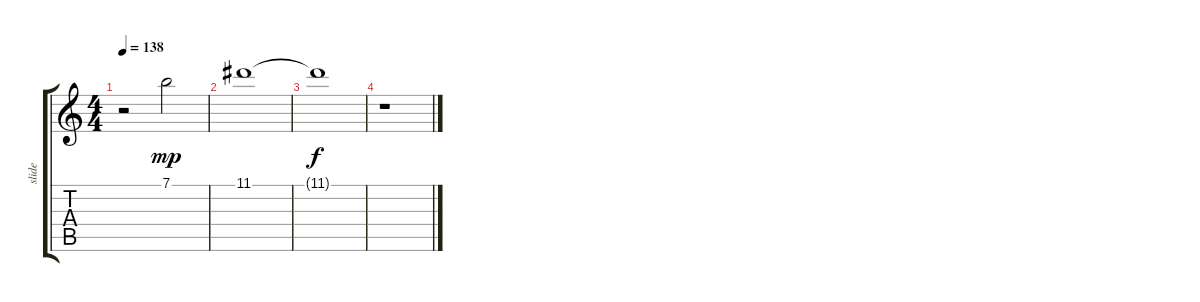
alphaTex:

\track ("slide" "slide") {instrument overdrivenguitar}
\staff {score tabs}
\tuning (E4 B3 G3 D3 A2 E2) {hide}
\ts (4 4)
\tempo 138
\clef g2
\ks c
r.2{dy p} 7.1.2{dy mp} |
11.1.1 |
11.1{t}.1{dy f} |
r.1
